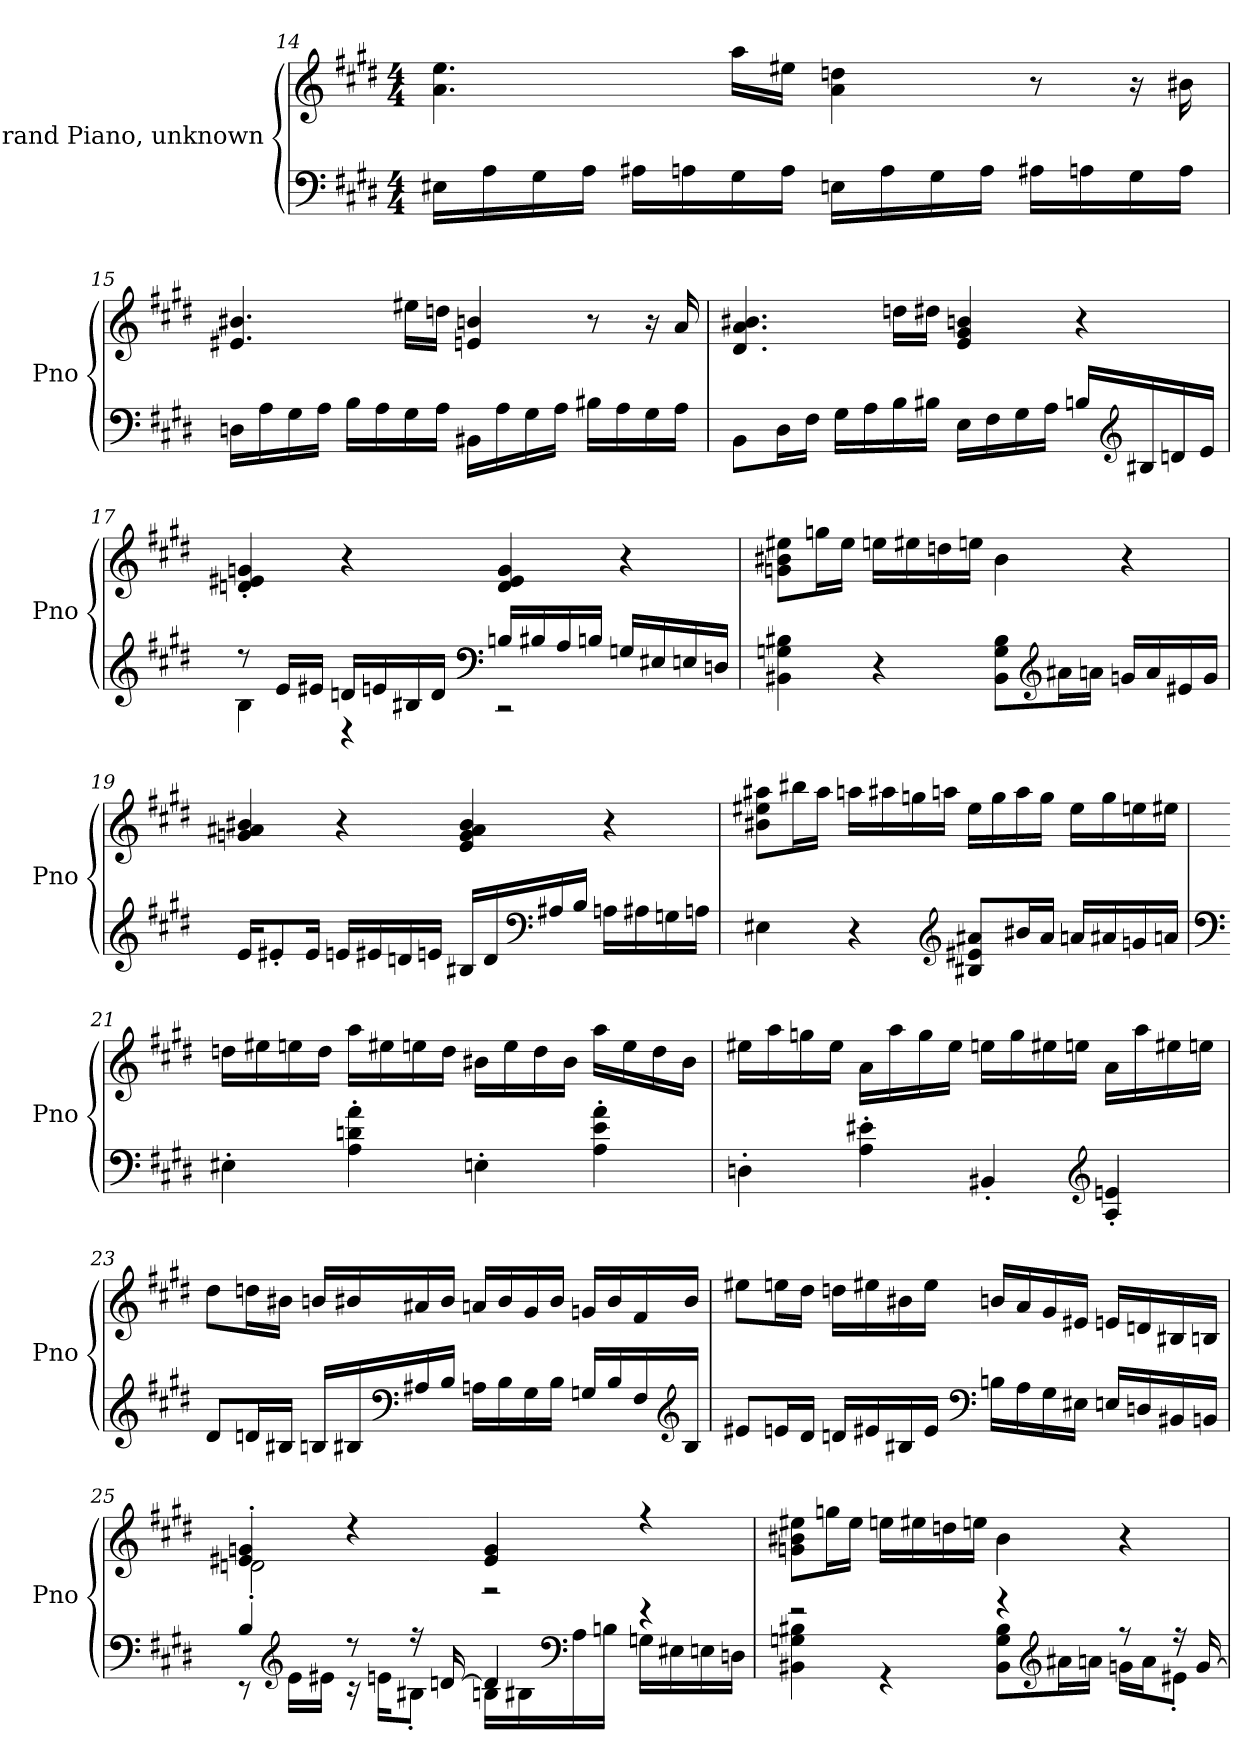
**kern	**kern
*part1	*part1
*staff2	*staff1
*I"Grand Piano, unknown	*
*I'Pno	*
*clefF4	*clefG2
*k[f#c#g#d#]	*k[f#c#g#d#]
*M4/4	*M4/4
=14	=14
16E#X\LL	4.a\ 4.ee\
16A\	.
16G#\	.
16A\JJ	.
16A#X\LL	.
16An\	.
16G#\	16aa\LL
16A\JJ	16ee#X\JJ
16En\LL	4a\ 4ddn\
16A\	.
16G#\	.
16A\JJ	.
16A#X\LL	8r
16An\	.
16G#\	16r
16A\JJ	16b#X\
!!LO:PB:g=z
=15	=15
16Dn\LL	4.e#X/ 4.b#X/
16A\	.
16G#\	.
16A\JJ	.
16B\LL	.
16A\	.
16G#\	16ee#X\LL
16A\JJ	16ddn\JJ
16BB#X\LL	4en/ 4bn/
16A\	.
16G#\	.
16A\JJ	.
16B#X\LL	8r
16A\	.
16G#\	16r
16A\JJ	16a/
=16	=16
8BB\L	4.d#/ 4.a/ 4.b#X/
16D#\L	.
16F#\JJ	.
16G#\LL	.
16A\	.
16B\	16ddn\LL
16B#X\JJ	16dd#X\JJ
16E\LL	4e/ 4g#/ 4bn/
16F#\	.
16G#\	.
16A\JJ	.
16Bn/LL	4r
*clefG2	*
16B#X/	.
16dn/	.
16e/JJ	.
!!LO:LB:g=z
=17	=17
*^	*
8r	4B\	4dn/' 4e#X/' 4gn/'
16e/LL	.	.
16e#X/JJ	.	.
16dn/LL	4r	4r
16en/	.	.
16B#X/	.	.
16d/JJ	.	.
*clefF4	*	*
16Bn/LL	2r	4d/ 4e#/ 4g/
16B#X/	.	.
16A/	.	.
16Bn/JJ	.	.
16Gn/LL	.	4r
16E#X/	.	.
16En/	.	.
16Dn/JJ	.	.
*v	*v	*
!!LO:LB:g=z
=18	=18
4BB#X\ 4Gn\ 4B#X\	8gn\ 8b#X\ 8ee#X\L
.	16ggn\L
.	16ee#\JJ
4r	16een\LL
.	16ee#X\
.	16ddn\
.	16een\JJ
8BB#\ 8G\ 8B#\L	4b#\
*clefG2	*
16a#X\L	.
16an\JJ	.
16gn/LL	4r
16a/	.
16e#X/	.
16g/JJ	.
!!LO:LB:g=z
=19	=19
16e/KL	4gn/ 4a#X/ 4b#X/
8e#X'/	.
16e#/Jk	.
16en/LL	4r
16e#X/	.
16dn/	.
16en/JJ	.
16B#X/LL	4e/ 4g/ 4a#/ 4b#/
16d/	.
*clefF4	*
16A#X/	.
16B#/JJ	.
16An\LL	4r
16A#X\	.
16Gn\	.
16An\JJ	.
!!LO:LB:g=z
=20	=20
4E#X\	8b#X\ 8ee#X\ 8aa#X\L
.	16bb#X\L
.	16aa#\JJ
4r	16aan\LL
.	16aa#X\
.	16ggn\
.	16aan\JJ
*clefG2	*
8B#X/ 8e#X/ 8a#X/L	16ee#\LL
.	16gg\
16b#X/L	16aa\
16a#/JJ	16gg\JJ
16an/LL	16ee#\LL
16a#X/	16gg\
16gn/	16een\
16an/JJ	16ee#X\JJ
!!LO:LB:g=z
=21	=21
*clefF4	*
4E#X'\	16ddn\LL
.	16ee#X\
.	16een\
.	16dd\JJ
4A\' 4dn\' 4a\'	16aa\LL
.	16ee#X\
.	16een\
.	16dd\JJ
4En'\	16b#X\LL
.	16ee\
.	16dd\
.	16b#\JJ
4A\' 4e\' 4a\'	16aa\LL
.	16ee\
.	16dd\
.	16b#\JJ
=22	=22
4Dn'\	16ee#X\LL
.	16aa\
.	16ggn\
.	16ee#\JJ
4A\' 4e#X\'	16a\LL
.	16aa\
.	16gg\
.	16ee#\JJ
4BB#X'/	16een\LL
.	16gg\
.	16ee#X\
.	16een\JJ
*clefG2	*
4A/' 4en/'	16a\LL
.	16aa\
.	16ee#X\
.	16een\JJ
!!LO:PB:g=z
=23	=23
8d#/L	8dd#\L
16dn/L	16ddn\L
16B#X/JJ	16b#X\JJ
16Bn/LL	16bn/LL
16B#X/	16b#X/
*clefF4	*
16A#X/	16a#X/
16B#/JJ	16b#/JJ
16An\LL	16an/LL
16B#\	16b#/
16G#\	16g#/
16B#\JJ	16b#/JJ
16Gn/LL	16gn/LL
16B#/	16b#/
16F#/	16f#/
*clefG2	*
16B#/JJ	16b#/JJ
!!LO:LB:g=z
=24	=24
8e#X/L	8ee#X\L
16en/L	16een\L
16d#/JJ	16dd#\JJ
16dn/LL	16ddn\LL
16e#X/	16ee#X\
16B#X/	16b#X\
16e#/JJ	16ee#\JJ
*clefF4	*
16Bn\LL	16bn/LL
16A\	16a/
16G#\	16g#/
16E#X\JJ	16e#X/JJ
16En/LL	16en/LL
16Dn/	16dn/
16BB#X/	16B#X/
16BBn/JJ	16Bn/JJ
!!LO:LB:g=z
=25	=25
*^	*^
4B/	8r	4e#X/' 4gn/'	2dn'\
*clefG2	*	*	*
.	16e\LL	.	.
.	16e#X\JJ	.	.
8r	16r	4r	.
.	16en\KL	.	.
16r	8B#X'\J	.	.
[16dn/	.	.	.
4d/]	16Bn\LL	4e#/ 4g/	2r
.	16B#X\	.	.
*clefF4	*	*	*
.	16A\	.	.
.	16Bn\JJ	.	.
4r	16Gn\LL	4r	.
.	16E#X\	.	.
.	16En\	.	.
.	16Dn\JJ	.	.
*	*	*v	*v
!!LO:LB:g=z
=26	=26	=26
2r	4BB#X\ 4Gn\ 4B#X\	8gn\ 8b#X\ 8ee#X\L
.	.	16ggn\L
.	.	16ee#\JJ
.	4r	16een\LL
.	.	16ee#X\
.	.	16ddn\
.	.	16een\JJ
4r	8BB#\ 8G\ 8B#\L	4b#\
*clefG2	*	*
.	16a#X\L	.
.	16an\JJ	.
8r	16gn\LL	4r
.	16a\J	.
16r	8e#X'\J	.
[16g/	.	.
*v	*v	*
=	=
*-	*-
